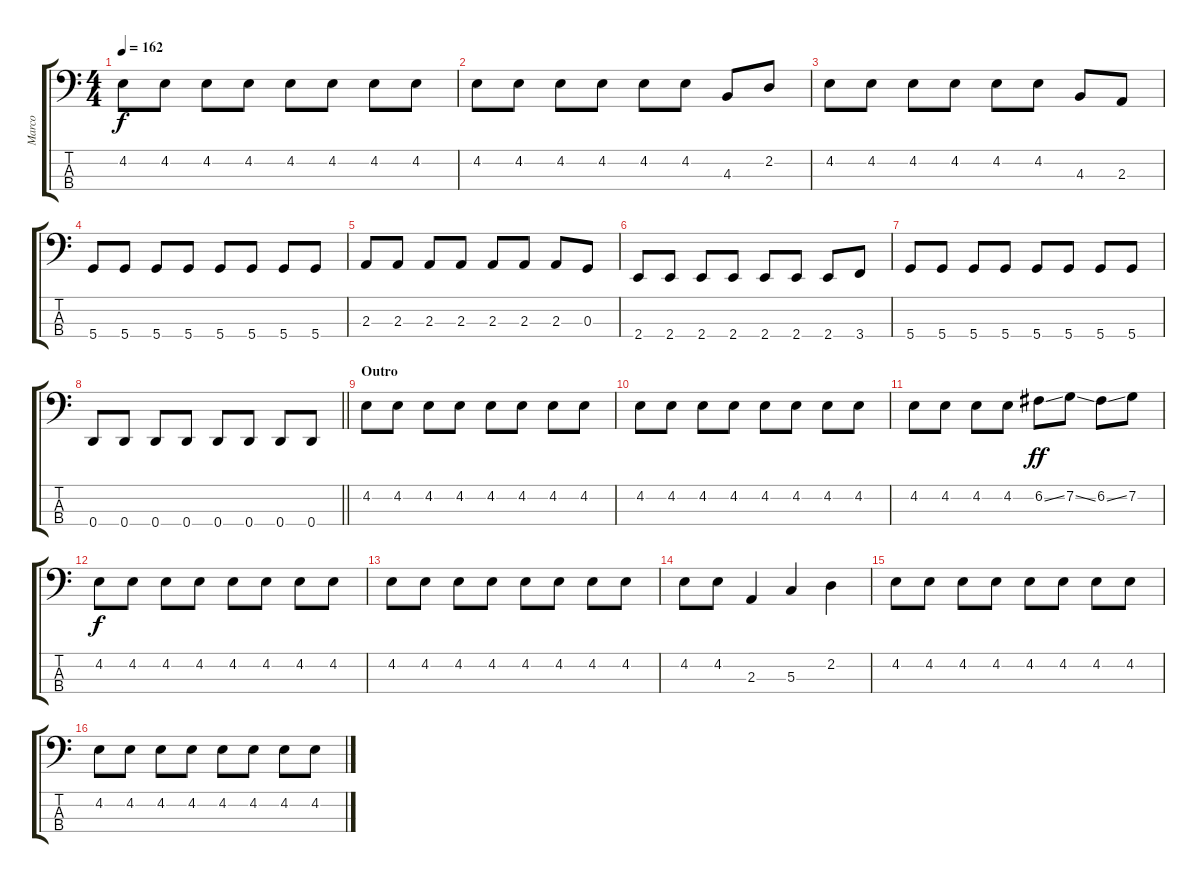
\track ("Marco" "Marco") {instrument electricbasspick}
\staff {score tabs}
\tuning (F2 C2 G1 D1) {hide}
\ts (4 4)
\tempo 162
\clef f4
\ks c
4.2.8{dy f} 4.2.8 4.2.8 4.2.8 4.2.8 4.2.8 4.2.8 4.2.8 |
4.2.8 4.2.8 4.2.8 4.2.8 4.2.8 4.2.8 4.3.8 2.2.8 |
4.2.8 4.2.8 4.2.8 4.2.8 4.2.8 4.2.8 4.3.8 2.3.8 |
5.4.8 5.4.8 5.4.8 5.4.8 5.4.8 5.4.8 5.4.8 5.4.8 |
2.3.8 2.3.8 2.3.8 2.3.8 2.3.8 2.3.8 2.3.8 0.3.8 |
2.4.8 2.4.8 2.4.8 2.4.8 2.4.8 2.4.8 2.4.8 3.4.8 |
5.4.8 5.4.8 5.4.8 5.4.8 5.4.8 5.4.8 5.4.8 5.4.8 |
\barLineRight lightlight
0.4.8 0.4.8 0.4.8 0.4.8 0.4.8 0.4.8 0.4.8 0.4.8 |
\section ("" "Outro")
4.2.8 4.2.8 4.2.8 4.2.8 4.2.8 4.2.8 4.2.8 4.2.8 |
4.2.8 4.2.8 4.2.8 4.2.8 4.2.8 4.2.8 4.2.8 4.2.8 |
4.2.8 4.2.8 4.2.8 4.2.8 6.2{ss}.8{dy ff} 7.2{ss}.8 6.2{ss}.8 7.2.8 |
4.2.8{dy f} 4.2.8 4.2.8 4.2.8 4.2.8 4.2.8 4.2.8 4.2.8 |
4.2.8 4.2.8 4.2.8 4.2.8 4.2.8 4.2.8 4.2.8 4.2.8 |
4.2.8 4.2.8 2.3.4 5.3.4 2.2.4 |
4.2.8 4.2.8 4.2.8 4.2.8 4.2.8 4.2.8 4.2.8 4.2.8 |
4.2.8 4.2.8 4.2.8 4.2.8 4.2.8 4.2.8 4.2.8 4.2.8
